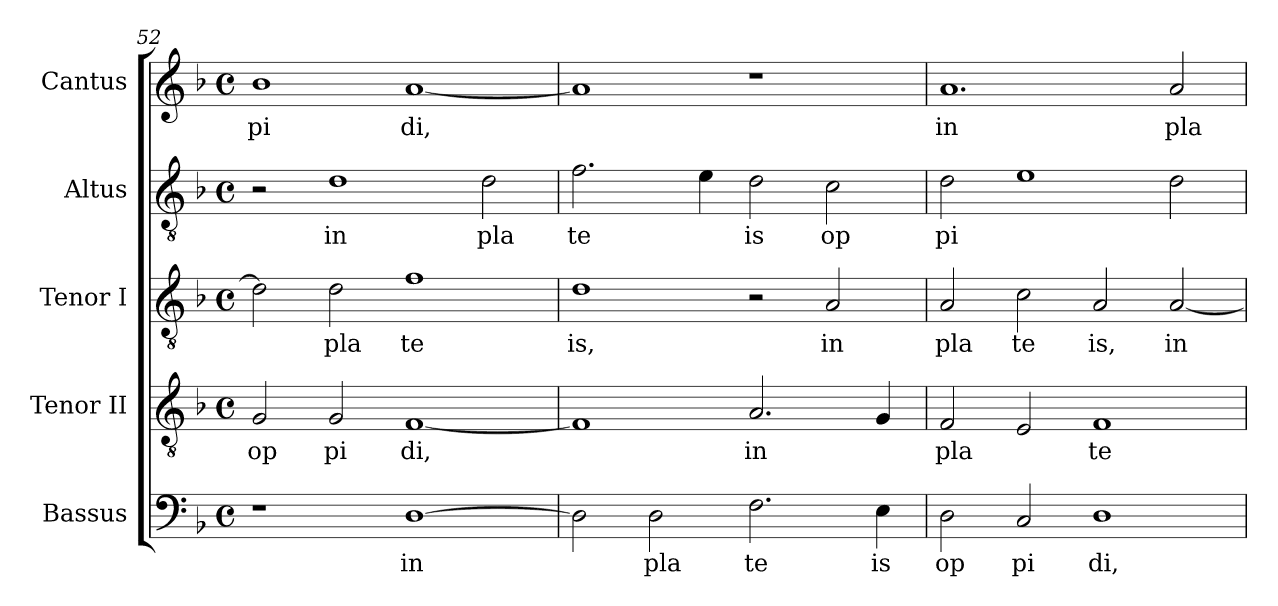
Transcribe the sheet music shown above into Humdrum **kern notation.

**kern	**text	**kern	**text	**kern	**text	**kern	**text	**kern	**text
*part5	*part5	*part4	*part4	*part3	*part3	*part2	*part2	*part1	*part1
*staff5	*staff5	*staff4	*staff4	*staff3	*staff3	*staff2	*staff2	*staff1	*staff1
*I"Bassus	*	*I"Tenor II	*	*I"Tenor I	*	*I"Altus	*	*I"Cantus	*
*I'Bassus	*	*I'Tenor II	*	*I'Tenor I	*	*I'Altus	*	*I'Cantus	*
*clefF4	*	*clefGv2	*	*clefGv2	*	*clefGv2	*	*clefG2	*
*k[b-]	*	*k[b-]	*	*k[b-]	*	*k[b-]	*	*k[b-]	*
*F:	*	*F:	*	*F:	*	*F:	*	*F:	*
*M4/4	*	*M4/4	*	*M4/4	*	*M4/4	*	*M4/4	*
*met(c)	*	*met(c)	*	*met(c)	*	*met(c)	*	*met(c)	*
=52	=52	=52	=52	=52	=52	=52	=52	=52	=52
!	!	!	!LO:LY:b:cj	!	!	!	!	!	!LO:LY:b:cj
1r	.	2G/	op	2d\]	.	2r	.	1b-	pi
!	!	!	!LO:LY:b:cj	!	!LO:LY:b:cj	!	!LO:LY:b:cj	!	!
.	.	2G/	pi	2d\	pla	1d	in	.	.
!	!LO:LY:b:cj	!	!LO:LY:b:cj	!	!LO:LY:b:cj	!	!	!	!LO:LY:b:cj
[>1D	in	[<1F	di,	1f	te	.	.	[<1a	di,
!	!	!	!	!	!	!	!LO:LY:b:cj	!	!
.	.	.	.	.	.	2d\	pla	.	.
=53	=53	=53	=53	=53	=53	=53	=53	=53	=53
!	!	!	!	!	!LO:LY:b:cj	!	!LO:LY:b:cj	!	!
2D\]	.	1F]	.	1d	is,	2.f\	te	1a]	.
!	!LO:LY:b:cj	!	!	!	!	!	!	!	!
2D\	pla	.	.	.	.	.	.	.	.
.	.	.	.	.	.	4e\	.	.	.
!	!LO:LY:b:cj	!	!LO:LY:b:cj	!	!	!	!LO:LY:b:cj	!	!
2.F\	te	2.A/	in	2r	.	2d\	is	1r	.
!	!	!	!	!	!LO:LY:b:cj	!	!LO:LY:b:cj	!	!
.	.	.	.	2A/	in	2c\	op	.	.
!	!LO:LY:b:cj	!	!	!	!	!	!	!	!
4E\	is	4G/	.	.	.	.	.	.	.
!!LO:LB:g=z
=54	=54	=54	=54	=54	=54	=54	=54	=54	=54
!	!LO:LY:b:cj	!	!LO:LY:b	!	!LO:LY:b:cj	!	!LO:LY:b:cj	!	!LO:LY:b:cj
2D\	op	2F/	pla	2A/	pla	2d\	pi	1.a	in
!	!LO:LY:b:cj	!	!	!	!LO:LY:b:cj	!	!	!	!
2C/	pi	2E/	.	2c\	te	1e	.	.	.
!	!LO:LY:b:cj	!	!LO:LY:b:cj	!	!LO:LY:b:cj	!	!	!	!
1D	di,	1F	te	2A/	is,	.	.	.	.
!	!	!	!	!	!LO:LY:b:cj	!	!	!	!LO:LY:b:cj
.	.	.	.	[<2A/	in	2d\	.	2a/	pla
=	=	=	=	=	=	=	=	=	=
*-	*-	*-	*-	*-	*-	*-	*-	*-	*-
